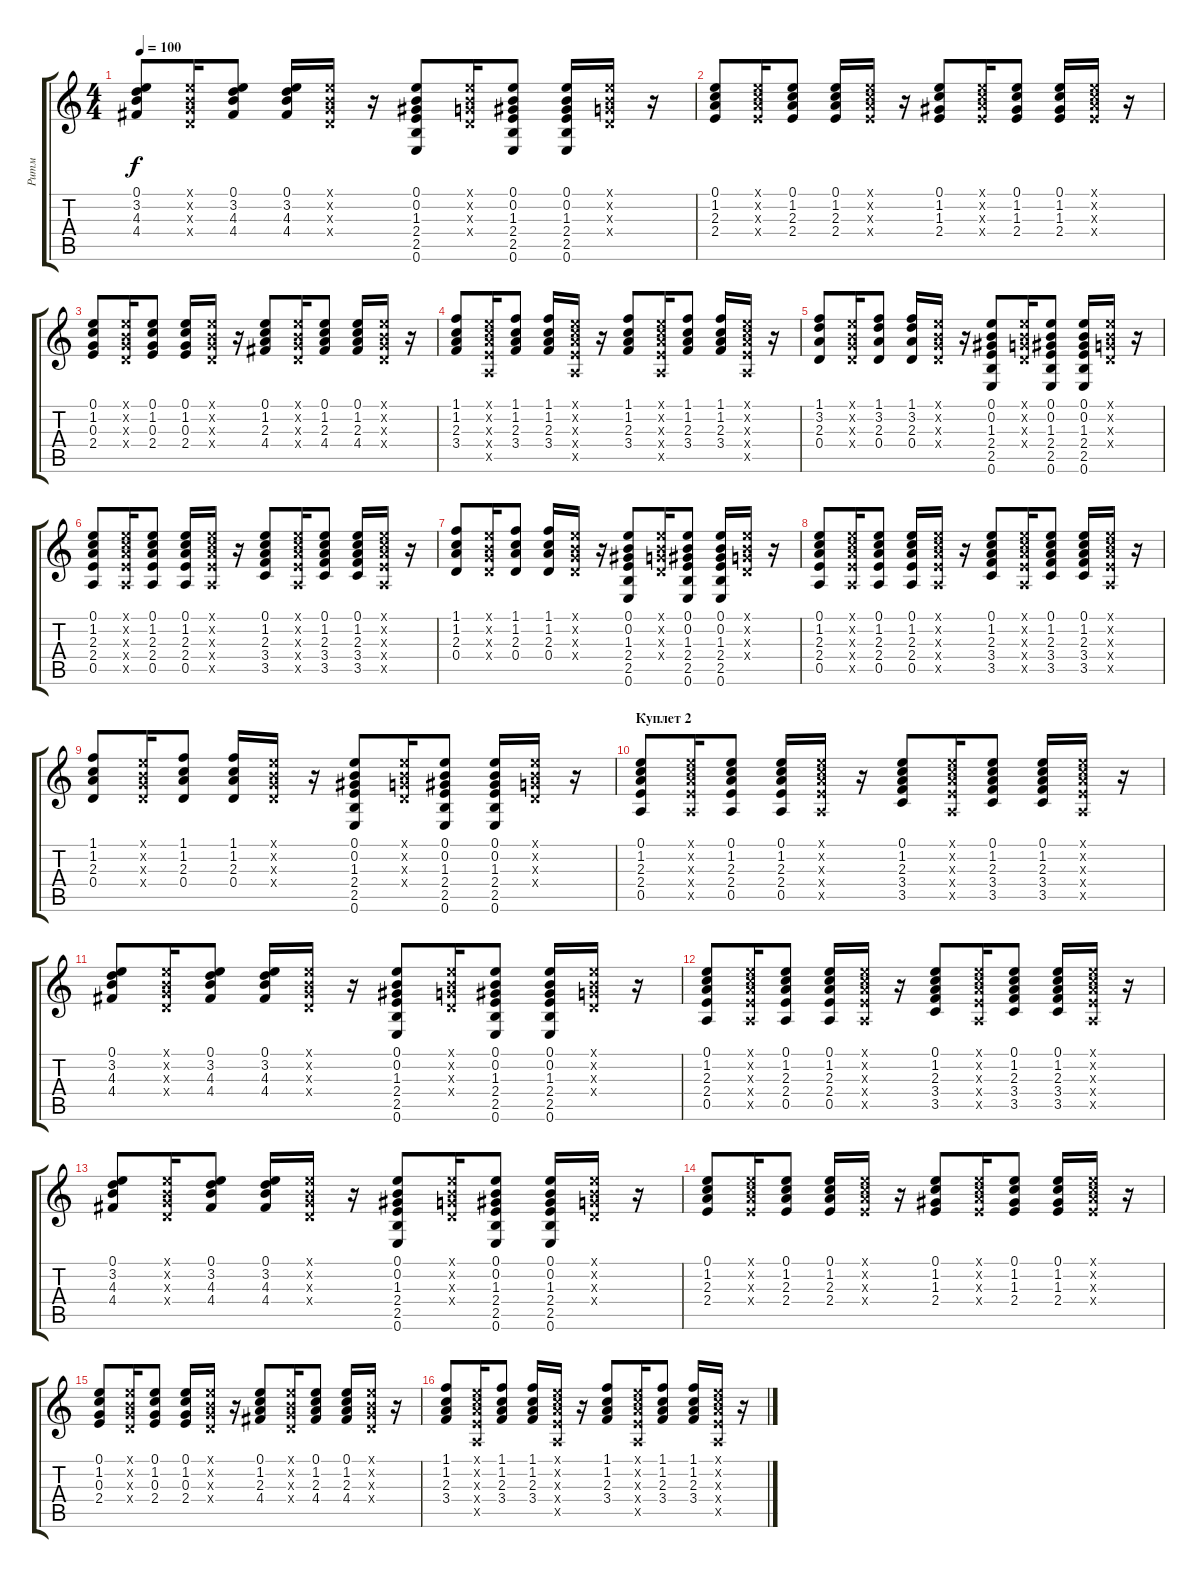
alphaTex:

\track ("Ритм" "Ритм") {instrument acousticguitarsteel}
\staff {score tabs}
\tuning (E4 B3 G3 D3 A2 E2) {hide}
\ts (4 4)
\tempo 100
\clef g2
\ks c
(0.1 3.2 4.3 4.4).8{dy f} (0.1{x} 0.2{x} 0.3{x} 0.4{x}).16 (0.1 3.2 4.3 4.4).8 (0.1 3.2 4.3 4.4).16 (0.1{x} 0.2{x} 0.3{x} 0.4{x}).16 r.16 (0.1 0.2 1.3 2.4 2.5 0.6).8 (0.1{x} 0.2{x} 0.3{x} 0.4{x}).16 (0.1 0.2 1.3 2.4 2.5 0.6).8 (0.1 0.2 1.3 2.4 2.5 0.6).16 (0.1{x} 0.2{x} 0.3{x} 0.4{x}).16 r.16 |
(0.1 1.2 2.3 2.4).8 (0.1{x} 1.2{x} 2.3{x} 2.4{x}).16 (0.1 1.2 2.3 2.4).8 (0.1 1.2 2.3 2.4).16 (0.1{x} 1.2{x} 2.3{x} 2.4{x}).16 r.16 (0.1 1.2 1.3 2.4).8 (0.1{x} 1.2{x} 2.3{x} 2.4{x}).16 (0.1 1.2 1.3 2.4).8 (0.1 1.2 1.3 2.4).16 (0.1{x} 1.2{x} 2.3{x} 2.4{x}).16 r.16 |
(0.1 1.2 0.3 2.4).8 (0.1{x} 0.2{x} 0.3{x} 0.4{x}).16 (0.1 1.2 0.3 2.4).8 (0.1 1.2 0.3 2.4).16 (0.1{x} 0.2{x} 0.3{x} 0.4{x}).16 r.16 (0.1 1.2 2.3 4.4).8 (0.1{x} 0.2{x} 0.3{x} 0.4{x}).16 (0.1 1.2 2.3 4.4).8 (0.1 1.2 2.3 4.4).16 (0.1{x} 0.2{x} 0.3{x} 0.4{x}).16 r.16 |
(1.1 1.2 2.3 3.4).8 (0.1{x} 1.2{x} 2.3{x} 2.4{x} 0.5{x}).16 (1.1 1.2 2.3 3.4).8 (1.1 1.2 2.3 3.4).16 (0.1{x} 1.2{x} 2.3{x} 2.4{x} 0.5{x}).16 r.16 (1.1 1.2 2.3 3.4).8 (0.1{x} 1.2{x} 2.3{x} 2.4{x} 0.5{x}).16 (1.1 1.2 2.3 3.4).8 (1.1 1.2 2.3 3.4).16 (0.1{x} 1.2{x} 2.3{x} 2.4{x} 0.5{x}).16 r.16 |
(1.1 3.2 2.3 0.4).8 (0.1{x} 0.2{x} 0.3{x} 0.4{x}).16 (1.1 3.2 2.3 0.4).8 (1.1 3.2 2.3 0.4).16 (0.1{x} 0.2{x} 0.3{x} 0.4{x}).16 r.16 (0.1 0.2 1.3 2.4 2.5 0.6).8 (0.1{x} 0.2{x} 0.3{x} 0.4{x}).16 (0.1 0.2 1.3 2.4 2.5 0.6).8 (0.1 0.2 1.3 2.4 2.5 0.6).16 (0.1{x} 0.2{x} 0.3{x} 0.4{x}).16 r.16 |
(0.1 1.2 2.3 2.4 0.5).8 (0.1{x} 1.2{x} 2.3{x} 2.4{x} 0.5{x}).16 (0.1 1.2 2.3 2.4 0.5).8 (0.1 1.2 2.3 2.4 0.5).16 (0.1{x} 1.2{x} 2.3{x} 2.4{x} 0.5{x}).16 r.16 (0.1 1.2 2.3 3.4 3.5).8 (0.1{x} 1.2{x} 2.3{x} 2.4{x} 0.5{x}).16 (0.1 1.2 2.3 3.4 3.5).8 (0.1 1.2 2.3 3.4 3.5).16 (0.1{x} 1.2{x} 2.3{x} 2.4{x} 0.5{x}).16 r.16 |
(1.1 1.2 2.3 0.4).8 (0.1{x} 0.2{x} 0.3{x} 0.4{x}).16 (1.1 1.2 2.3 0.4).8 (1.1 1.2 2.3 0.4).16 (0.1{x} 0.2{x} 0.3{x} 0.4{x}).16 r.16 (0.1 0.2 1.3 2.4 2.5 0.6).8 (0.1{x} 0.2{x} 0.3{x} 0.4{x}).16 (0.1 0.2 1.3 2.4 2.5 0.6).8 (0.1 0.2 1.3 2.4 2.5 0.6).16 (0.1{x} 0.2{x} 0.3{x} 0.4{x}).16 r.16 |
(0.1 1.2 2.3 2.4 0.5).8 (0.1{x} 1.2{x} 2.3{x} 2.4{x} 0.5{x}).16 (0.1 1.2 2.3 2.4 0.5).8 (0.1 1.2 2.3 2.4 0.5).16 (0.1{x} 1.2{x} 2.3{x} 2.4{x} 0.5{x}).16 r.16 (0.1 1.2 2.3 3.4 3.5).8 (0.1{x} 1.2{x} 2.3{x} 2.4{x} 0.5{x}).16 (0.1 1.2 2.3 3.4 3.5).8 (0.1 1.2 2.3 3.4 3.5).16 (0.1{x} 1.2{x} 2.3{x} 2.4{x} 0.5{x}).16 r.16 |
(1.1 1.2 2.3 0.4).8 (0.1{x} 0.2{x} 0.3{x} 0.4{x}).16 (1.1 1.2 2.3 0.4).8 (1.1 1.2 2.3 0.4).16 (0.1{x} 0.2{x} 0.3{x} 0.4{x}).16 r.16 (0.1 0.2 1.3 2.4 2.5 0.6).8 (0.1{x} 0.2{x} 0.3{x} 0.4{x}).16 (0.1 0.2 1.3 2.4 2.5 0.6).8 (0.1 0.2 1.3 2.4 2.5 0.6).16 (0.1{x} 0.2{x} 0.3{x} 0.4{x}).16 r.16 |
\section ("" "Куплет 2")
(0.1 1.2 2.3 2.4 0.5).8 (0.1{x} 1.2{x} 2.3{x} 2.4{x} 0.5{x}).16 (0.1 1.2 2.3 2.4 0.5).8 (0.1 1.2 2.3 2.4 0.5).16 (0.1{x} 1.2{x} 2.3{x} 2.4{x} 0.5{x}).16 r.16 (0.1 1.2 2.3 3.4 3.5).8 (0.1{x} 1.2{x} 2.3{x} 2.4{x} 0.5{x}).16 (0.1 1.2 2.3 3.4 3.5).8 (0.1 1.2 2.3 3.4 3.5).16 (0.1{x} 1.2{x} 2.3{x} 2.4{x} 0.5{x}).16 r.16 |
(0.1 3.2 4.3 4.4).8 (0.1{x} 0.2{x} 0.3{x} 0.4{x}).16 (0.1 3.2 4.3 4.4).8 (0.1 3.2 4.3 4.4).16 (0.1{x} 0.2{x} 0.3{x} 0.4{x}).16 r.16 (0.1 0.2 1.3 2.4 2.5 0.6).8 (0.1{x} 0.2{x} 0.3{x} 0.4{x}).16 (0.1 0.2 1.3 2.4 2.5 0.6).8 (0.1 0.2 1.3 2.4 2.5 0.6).16 (0.1{x} 0.2{x} 0.3{x} 0.4{x}).16 r.16 |
(0.1 1.2 2.3 2.4 0.5).8 (0.1{x} 1.2{x} 2.3{x} 2.4{x} 0.5{x}).16 (0.1 1.2 2.3 2.4 0.5).8 (0.1 1.2 2.3 2.4 0.5).16 (0.1{x} 1.2{x} 2.3{x} 2.4{x} 0.5{x}).16 r.16 (0.1 1.2 2.3 3.4 3.5).8 (0.1{x} 1.2{x} 2.3{x} 2.4{x} 0.5{x}).16 (0.1 1.2 2.3 3.4 3.5).8 (0.1 1.2 2.3 3.4 3.5).16 (0.1{x} 1.2{x} 2.3{x} 2.4{x} 0.5{x}).16 r.16 |
(0.1 3.2 4.3 4.4).8 (0.1{x} 0.2{x} 0.3{x} 0.4{x}).16 (0.1 3.2 4.3 4.4).8 (0.1 3.2 4.3 4.4).16 (0.1{x} 0.2{x} 0.3{x} 0.4{x}).16 r.16 (0.1 0.2 1.3 2.4 2.5 0.6).8 (0.1{x} 0.2{x} 0.3{x} 0.4{x}).16 (0.1 0.2 1.3 2.4 2.5 0.6).8 (0.1 0.2 1.3 2.4 2.5 0.6).16 (0.1{x} 0.2{x} 0.3{x} 0.4{x}).16 r.16 |
(0.1 1.2 2.3 2.4).8 (0.1{x} 1.2{x} 2.3{x} 2.4{x}).16 (0.1 1.2 2.3 2.4).8 (0.1 1.2 2.3 2.4).16 (0.1{x} 1.2{x} 2.3{x} 2.4{x}).16 r.16 (0.1 1.2 1.3 2.4).8 (0.1{x} 1.2{x} 2.3{x} 2.4{x}).16 (0.1 1.2 1.3 2.4).8 (0.1 1.2 1.3 2.4).16 (0.1{x} 1.2{x} 2.3{x} 2.4{x}).16 r.16 |
(0.1 1.2 0.3 2.4).8 (0.1{x} 0.2{x} 0.3{x} 0.4{x}).16 (0.1 1.2 0.3 2.4).8 (0.1 1.2 0.3 2.4).16 (0.1{x} 0.2{x} 0.3{x} 0.4{x}).16 r.16 (0.1 1.2 2.3 4.4).8 (0.1{x} 0.2{x} 0.3{x} 0.4{x}).16 (0.1 1.2 2.3 4.4).8 (0.1 1.2 2.3 4.4).16 (0.1{x} 0.2{x} 0.3{x} 0.4{x}).16 r.16 |
(1.1 1.2 2.3 3.4).8 (0.1{x} 1.2{x} 2.3{x} 2.4{x} 0.5{x}).16 (1.1 1.2 2.3 3.4).8 (1.1 1.2 2.3 3.4).16 (0.1{x} 1.2{x} 2.3{x} 2.4{x} 0.5{x}).16 r.16 (1.1 1.2 2.3 3.4).8 (0.1{x} 1.2{x} 2.3{x} 2.4{x} 0.5{x}).16 (1.1 1.2 2.3 3.4).8 (1.1 1.2 2.3 3.4).16 (0.1{x} 1.2{x} 2.3{x} 2.4{x} 0.5{x}).16 r.16
